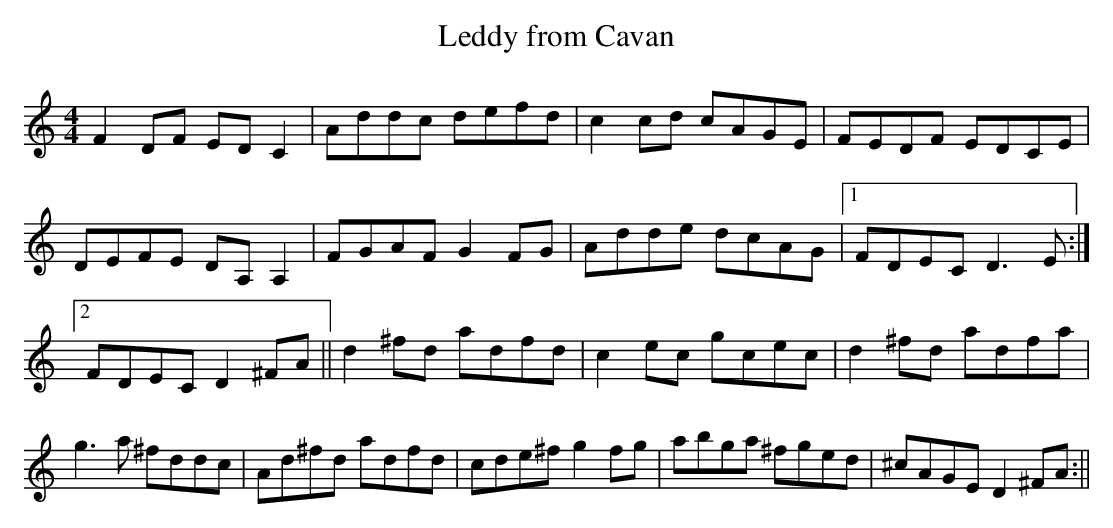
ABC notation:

X:1
T:Leddy from Cavan
M:4/4
L:1/8
K:C
F2DF EDC2|Addc defd|c2cd cAGE|FEDF EDCE|\
DEFE DA,A,2|FGAF G2FG|Adde dcAG|1 FDEC D3E:|2 FDEC D2^FA||\
d2^fd adfd|c2ec gcec|d2^fd adfa|g3a ^fddc|\
Ad^fd adfd|cde^f g2fg|abga ^fged|^cAGE D2^FA:||
